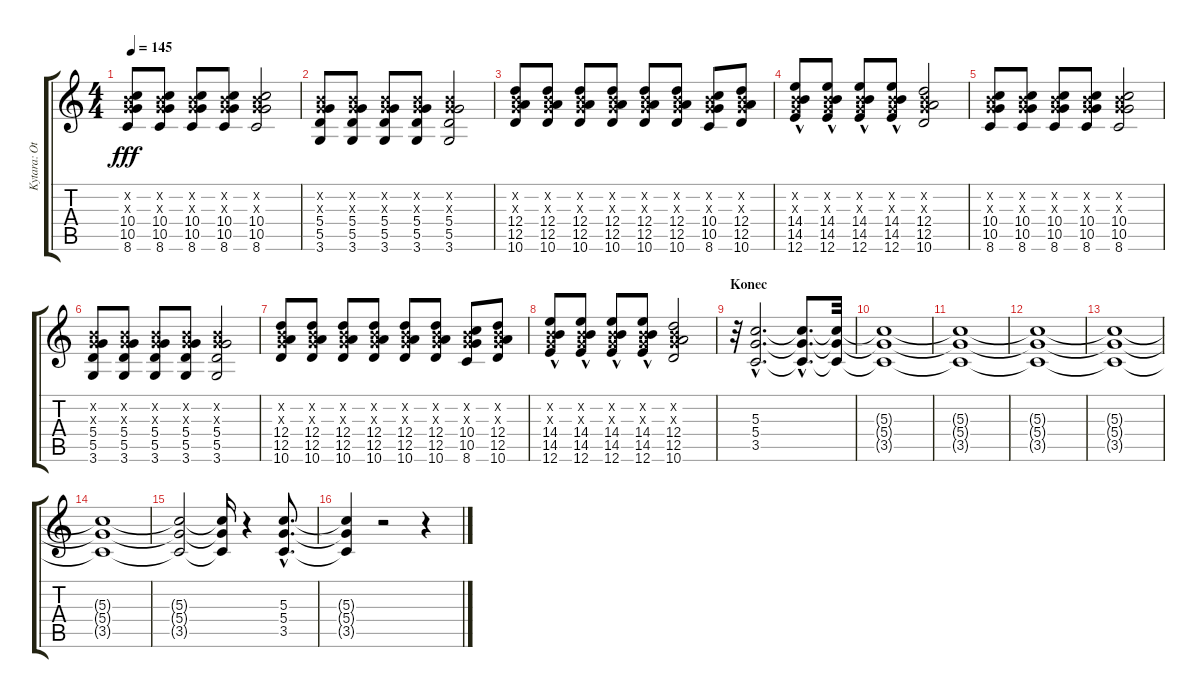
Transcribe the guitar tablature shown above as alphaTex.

\track ("Kytara: Ota Váòa" "Kytara: Ot") {instrument overdrivenguitar}
\staff {score tabs}
\tuning (E4 B3 G3 D3 A2 E2) {hide}
\ts (4 4)
\tempo 145
\clef g2
\ks c
(0.2{x} 0.3{x} 10.4 10.5 8.6).8{dy fff} (0.2{x} 0.3{x} 10.4 10.5 8.6).8 (0.2{x} 0.3{x} 10.4 10.5 8.6).8 (0.2{x} 0.3{x} 10.4 10.5 8.6).8 (0.2{x} 0.3{x} 10.4 10.5 8.6).2 |
(0.2{x} 0.3{x} 5.4 5.5 3.6).8 (0.2{x} 0.3{x} 5.4 5.5 3.6).8 (0.2{x} 0.3{x} 5.4 5.5 3.6).8 (0.2{x} 0.3{x} 5.4 5.5 3.6).8 (0.2{x} 0.3{x} 5.4 5.5 3.6).2 |
(0.2{x} 0.3{x} 12.4 12.5 10.6).8 (0.2{x} 0.3{x} 12.4 12.5 10.6).8 (0.2{x} 0.3{x} 12.4 12.5 10.6).8 (0.2{x} 0.3{x} 12.4 12.5 10.6).8 (0.2{x} 0.3{x} 12.4 12.5 10.6).8 (0.2{x} 0.3{x} 12.4 12.5 10.6).8 (0.2{x} 0.3{x} 10.4 10.5 8.6).8 (0.2{x} 0.3{x} 12.4 12.5 10.6).8 |
(0.2{x} 0.3{x} 14.4 14.5{hac} 12.6).8 (0.2{x} 0.3{x} 14.4 14.5{hac} 12.6).8 (0.2{x} 0.3{x} 14.4 14.5{hac} 12.6).8 (0.2{x} 0.3{x} 14.4 14.5{hac} 12.6).8 (0.2{x} 0.3{x} 12.4 12.5 10.6).2 |
(0.2{x} 0.3{x} 10.4 10.5 8.6).8 (0.2{x} 0.3{x} 10.4 10.5 8.6).8 (0.2{x} 0.3{x} 10.4 10.5 8.6).8 (0.2{x} 0.3{x} 10.4 10.5 8.6).8 (0.2{x} 0.3{x} 10.4 10.5 8.6).2 |
(0.2{x} 0.3{x} 5.4 5.5 3.6).8 (0.2{x} 0.3{x} 5.4 5.5 3.6).8 (0.2{x} 0.3{x} 5.4 5.5 3.6).8 (0.2{x} 0.3{x} 5.4 5.5 3.6).8 (0.2{x} 0.3{x} 5.4 5.5 3.6).2 |
(0.2{x} 0.3{x} 12.4 12.5 10.6).8 (0.2{x} 0.3{x} 12.4 12.5 10.6).8 (0.2{x} 0.3{x} 12.4 12.5 10.6).8 (0.2{x} 0.3{x} 12.4 12.5 10.6).8 (0.2{x} 0.3{x} 12.4 12.5 10.6).8 (0.2{x} 0.3{x} 12.4 12.5 10.6).8 (0.2{x} 0.3{x} 10.4 10.5 8.6).8 (0.2{x} 0.3{x} 12.4 12.5 10.6).8 |
(0.2{x} 0.3{x} 14.4 14.5{hac} 12.6).8 (0.2{x} 0.3{x} 14.4 14.5{hac} 12.6).8 (0.2{x} 0.3{x} 14.4 14.5{hac} 12.6).8 (0.2{x} 0.3{x} 14.4 14.5{hac} 12.6).8 (0.2{x} 0.3{x} 12.4 12.5 10.6).2 |
\section ("" "Konec")
r.32 (5.3{hac} 5.4{hac} 3.5{hac}).2{d} (5.3{hac t} 5.4{hac t} 3.5{hac t}).8{d} (5.3{t} 5.4{t} 3.5{t}).32 |
(5.3{t} 5.4{t} 3.5{t}).1 |
(5.3{t} 5.4{t} 3.5{t}).1 |
(5.3{t} 5.4{t} 3.5{t}).1 |
(5.3{t} 5.4{t} 3.5{t}).1 |
(5.3{t} 5.4{t} 3.5{t}).1 |
(5.3{t} 5.4{t} 3.5{t}).2 (5.3{t} 5.4{t} 3.5{t}).16 r.4 (5.3{hac} 5.4{hac} 3.5{hac}).8{d} |
(5.3{t} 5.4{t} 3.5{t}).4 r.2 r.4
